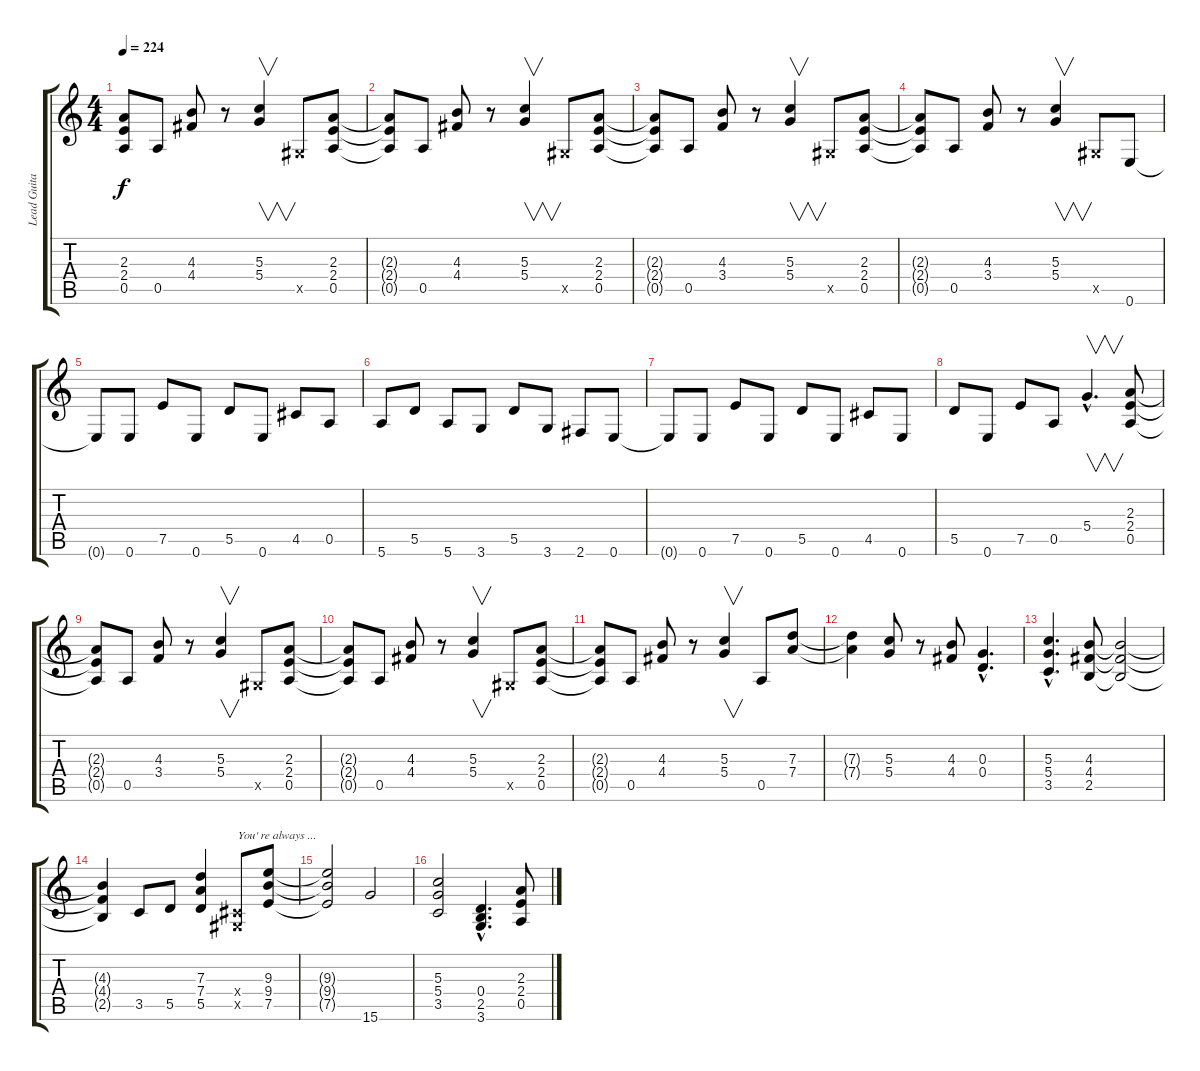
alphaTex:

\track ("Lead Guitar" "Lead Guita") {instrument distortionguitar}
\staff {score tabs}
\tuning (E4 B3 G3 D3 A2 E2) {hide}
\ts (4 4)
\tempo 224
\clef g2
\ks c
(2.3{t} 2.4{t} 0.5{t}).8{dy f} 0.5.8 (4.3 4.4).8 r.8 (5.3 5.4).4{v} -1.5{x}.8 (2.3 2.4 0.5).8 |
(2.3{t} 2.4{t} 0.5{t}).8 0.5.8 (4.3 4.4).8 r.8 (5.3 5.4).4{v} -1.5{x}.8 (2.3 2.4 0.5).8 |
(2.3{t} 2.4{t} 0.5{t}).8 0.5.8 (4.3 3.4).8 r.8 (5.3 5.4).4{v} -1.5{x}.8 (2.3 2.4 0.5).8 |
(2.3{t} 2.4{t} 0.5{t}).8 0.5.8 (4.3 3.4).8 r.8 (5.3 5.4).4{v} -1.5{x}.8 0.6.8 |
0.6{t}.8 0.6.8 7.5.8 0.6.8 5.5.8 0.6.8 4.5.8 0.5.8 |
5.6.8 5.5.8 5.6.8 3.6.8 5.5.8 3.6.8 2.6.8 0.6.8 |
0.6{t}.8 0.6.8 7.5.8 0.6.8 5.5.8 0.6.8 4.5.8 0.6.8 |
5.5.8 0.6.8 7.5.8 0.5.8 5.4{hac}.4{v d} (2.3 2.4 0.5).8 |
(2.3{t} 2.4{t} 0.5{t}).8 0.5.8 (4.3 3.4).8 r.8 (5.3 5.4).4{v} -1.5{x}.8 (2.3 2.4 0.5).8 |
(2.3{t} 2.4{t} 0.5{t}).8 0.5.8 (4.3 4.4).8 r.8 (5.3 5.4).4{v} -1.5{x}.8 (2.3 2.4 0.5).8 |
(2.3{t} 2.4{t} 0.5{t}).8 0.5.8 (4.3 4.4).8 r.8 (5.3 5.4).4{v} 0.5.8 (7.3 7.4).8 |
(7.3{t} 7.4{t}).4 (5.3 5.4).8 r.8 (4.3 4.4).8 (0.3{hac} 0.4{hac}).4{d} |
(5.3{hac} 5.4{hac} 3.5{hac}).4{d} (4.3 4.4 2.5).8 (4.3{t} 4.4{t} 2.5{t}).2 |
(4.3{t} 4.4{t} 2.5{t}).4 3.5.8 5.5.8 (7.3 7.4 5.5).4 (-1.4{x} -1.5{x}).8{txt "You' re always ..."} (9.3 9.4 7.5).8 |
(9.3{t} 9.4{t} 7.5{t}).2 15.6.2 |
(5.3 5.4 3.5).2 (0.4{hac} 2.5{hac} 3.6{hac}).4{d} (2.3 2.4 0.5).8
